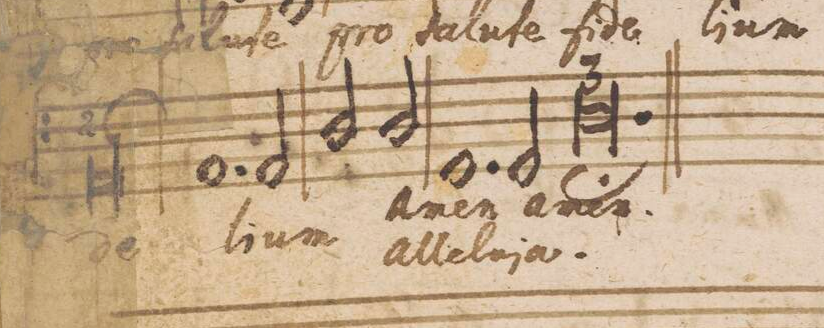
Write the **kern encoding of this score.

**kern	**text	**text
*I"Baſsus.	*	*
*clefF4	*	*
*k[]	*	*
*met(C|)	*	*
*M2/1	*	*
[>0AA	-de-	.
=72-	=72-	=72-
1.AA]	.	.
=73-	=73-	=73-
2AA/	-li-	.
2D/	-um	.
2D/	a-	al-
=74-	=74-	=74-
1.GG	-men	-le-
2GG/	a-	-lu-
=75-	=75-	=75-
0.D;<	-men.	-ja.
==	==	==
*-	*-	*-
